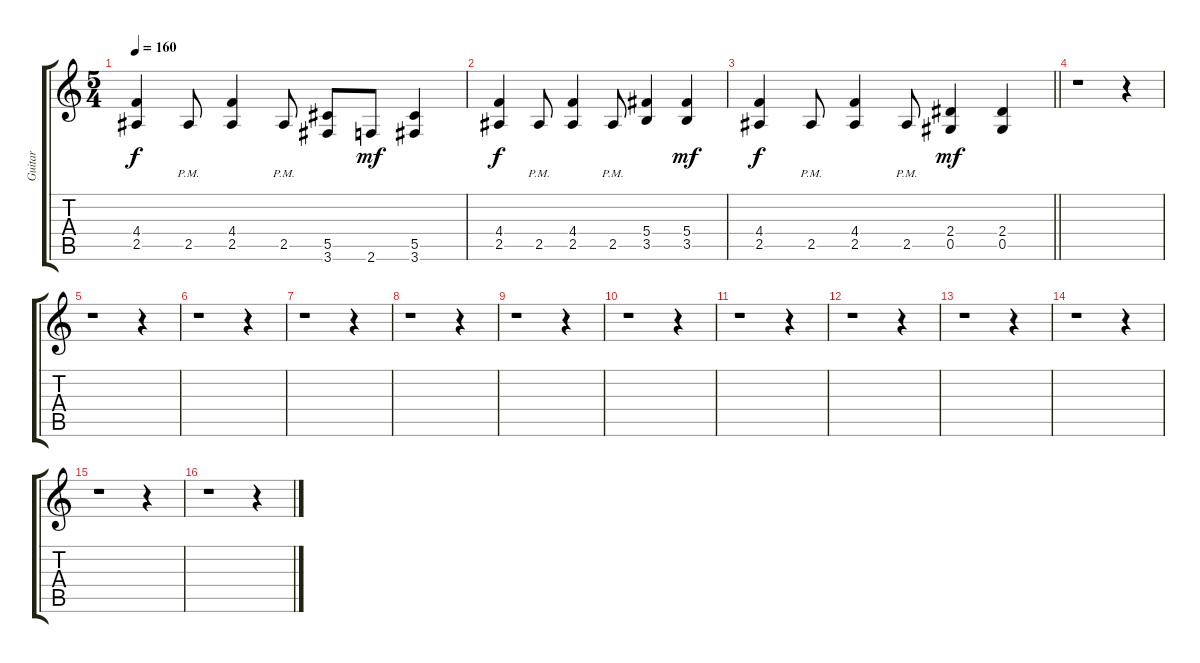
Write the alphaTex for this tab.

\track ("Guitar" "Guitar") {instrument electricguitarjazz}
\staff {score tabs}
\tuning (Eb4 Bb3 Gb3 Db3 Ab2 Eb2) {hide}
\ts (5 4)
\tempo 160
\clef g2
\ks c
(4.4 2.5).4{dy f} 2.5{pm}.8 (4.4 2.5).4 2.5{pm}.8 (5.5 3.6).8 2.6.8{dy mf} (5.5 3.6).4 |
(4.4 2.5).4{dy f} 2.5{pm}.8 (4.4 2.5).4 2.5{pm}.8 (5.4 3.5).4 (5.4 3.5).4{dy mf} |
\barLineRight lightlight
(4.4 2.5).4{dy f} 2.5{pm}.8 (4.4 2.5).4 2.5{pm}.8 (2.4 0.5).4{dy mf} (2.4 0.5).4 |
r.1 r.4 |
r.1 r.4 |
r.1 r.4 |
r.1 r.4 |
r.1 r.4 |
r.1 r.4 |
r.1 r.4 |
r.1 r.4 |
r.1 r.4 |
r.1 r.4 |
r.1 r.4 |
r.1 r.4 |
r.1 r.4
